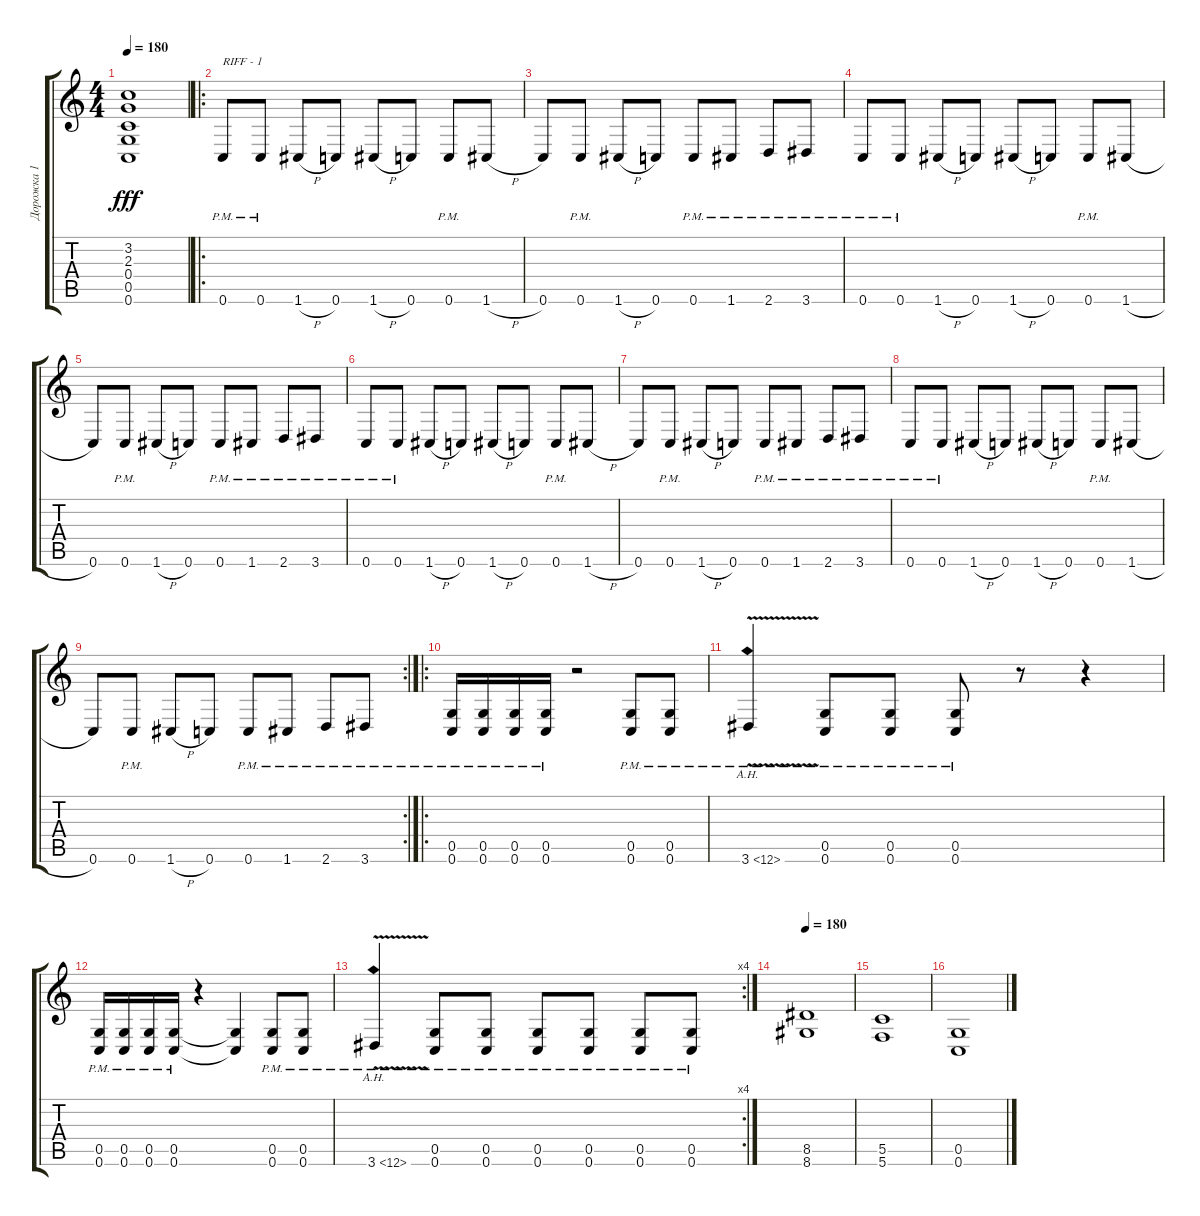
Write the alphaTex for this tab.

\track ("Дорожка 1" "Дорожка 1") {instrument overdrivenguitar}
\staff {score tabs}
\tuning (D4 A3 F3 C3 G2 C2) {hide}
\ts (4 4)
\tempo 180
\clef g2
\ks c
(3.2{t} 2.3{t} 0.4{t} 0.5{t} 0.6{t}).1{dy fff} |
\ro
0.6{pm}.8{txt "RIFF - 1"} 0.6{pm}.8 1.6{h}.8 0.6.8 1.6{h}.8 0.6.8 0.6{pm}.8 1.6{h}.8 |
0.6.8 0.6{pm}.8 1.6{h}.8 0.6.8 0.6{pm}.8 1.6{pm}.8 2.6{pm}.8 3.6{pm}.8 |
0.6{pm}.8 0.6{pm}.8 1.6{h}.8 0.6.8 1.6{h}.8 0.6.8 0.6{pm}.8 1.6{h}.8 |
0.6.8 0.6{pm}.8 1.6{h}.8 0.6.8 0.6{pm}.8 1.6{pm}.8 2.6{pm}.8 3.6{pm}.8 |
0.6{pm}.8 0.6{pm}.8 1.6{h}.8 0.6.8 1.6{h}.8 0.6.8 0.6{pm}.8 1.6{h}.8 |
0.6.8 0.6{pm}.8 1.6{h}.8 0.6.8 0.6{pm}.8 1.6{pm}.8 2.6{pm}.8 3.6{pm}.8 |
0.6{pm}.8 0.6{pm}.8 1.6{h}.8 0.6.8 1.6{h}.8 0.6.8 0.6{pm}.8 1.6{h}.8 |
\rc 2
0.6.8 0.6{pm}.8 1.6{h}.8 0.6.8 0.6{pm}.8 1.6{pm}.8 2.6{pm}.8 3.6{pm}.8 |
\ro
(0.5{pm} 0.6{pm}).16 (0.5{pm} 0.6{pm}).16 (0.5{pm} 0.6{pm}).16 (0.5{pm} 0.6{pm}).16 r.2 (0.5{pm} 0.6{pm}).8 (0.5{pm} 0.6{pm}).8 |
3.6{ah 9 v pm}.4 (0.5{pm} 0.6{pm}).8 (0.5{pm} 0.6{pm}).8 (0.5{pm} 0.6{pm}).8 r.8 r.4 |
(0.5{pm} 0.6{pm}).16 (0.5{pm} 0.6{pm}).16 (0.5{pm} 0.6{pm}).16 (0.5{pm} 0.6{pm}).16 r.4 (0.5{t} 0.6{t}).4 (0.5{pm} 0.6{pm}).8 (0.5{pm} 0.6{pm}).8 |
\rc 4
3.6{ah 9 v pm}.4 (0.5{pm} 0.6{pm}).8 (0.5{pm} 0.6{pm}).8 (0.5{pm} 0.6{pm}).8 (0.5{pm} 0.6{pm}).8 (0.5{pm} 0.6{pm}).8 (0.5{pm} 0.6{pm}).8 |
\tempo 180
(8.5 8.6).1 |
(5.5 5.6).1 |
(0.5 0.6).1
